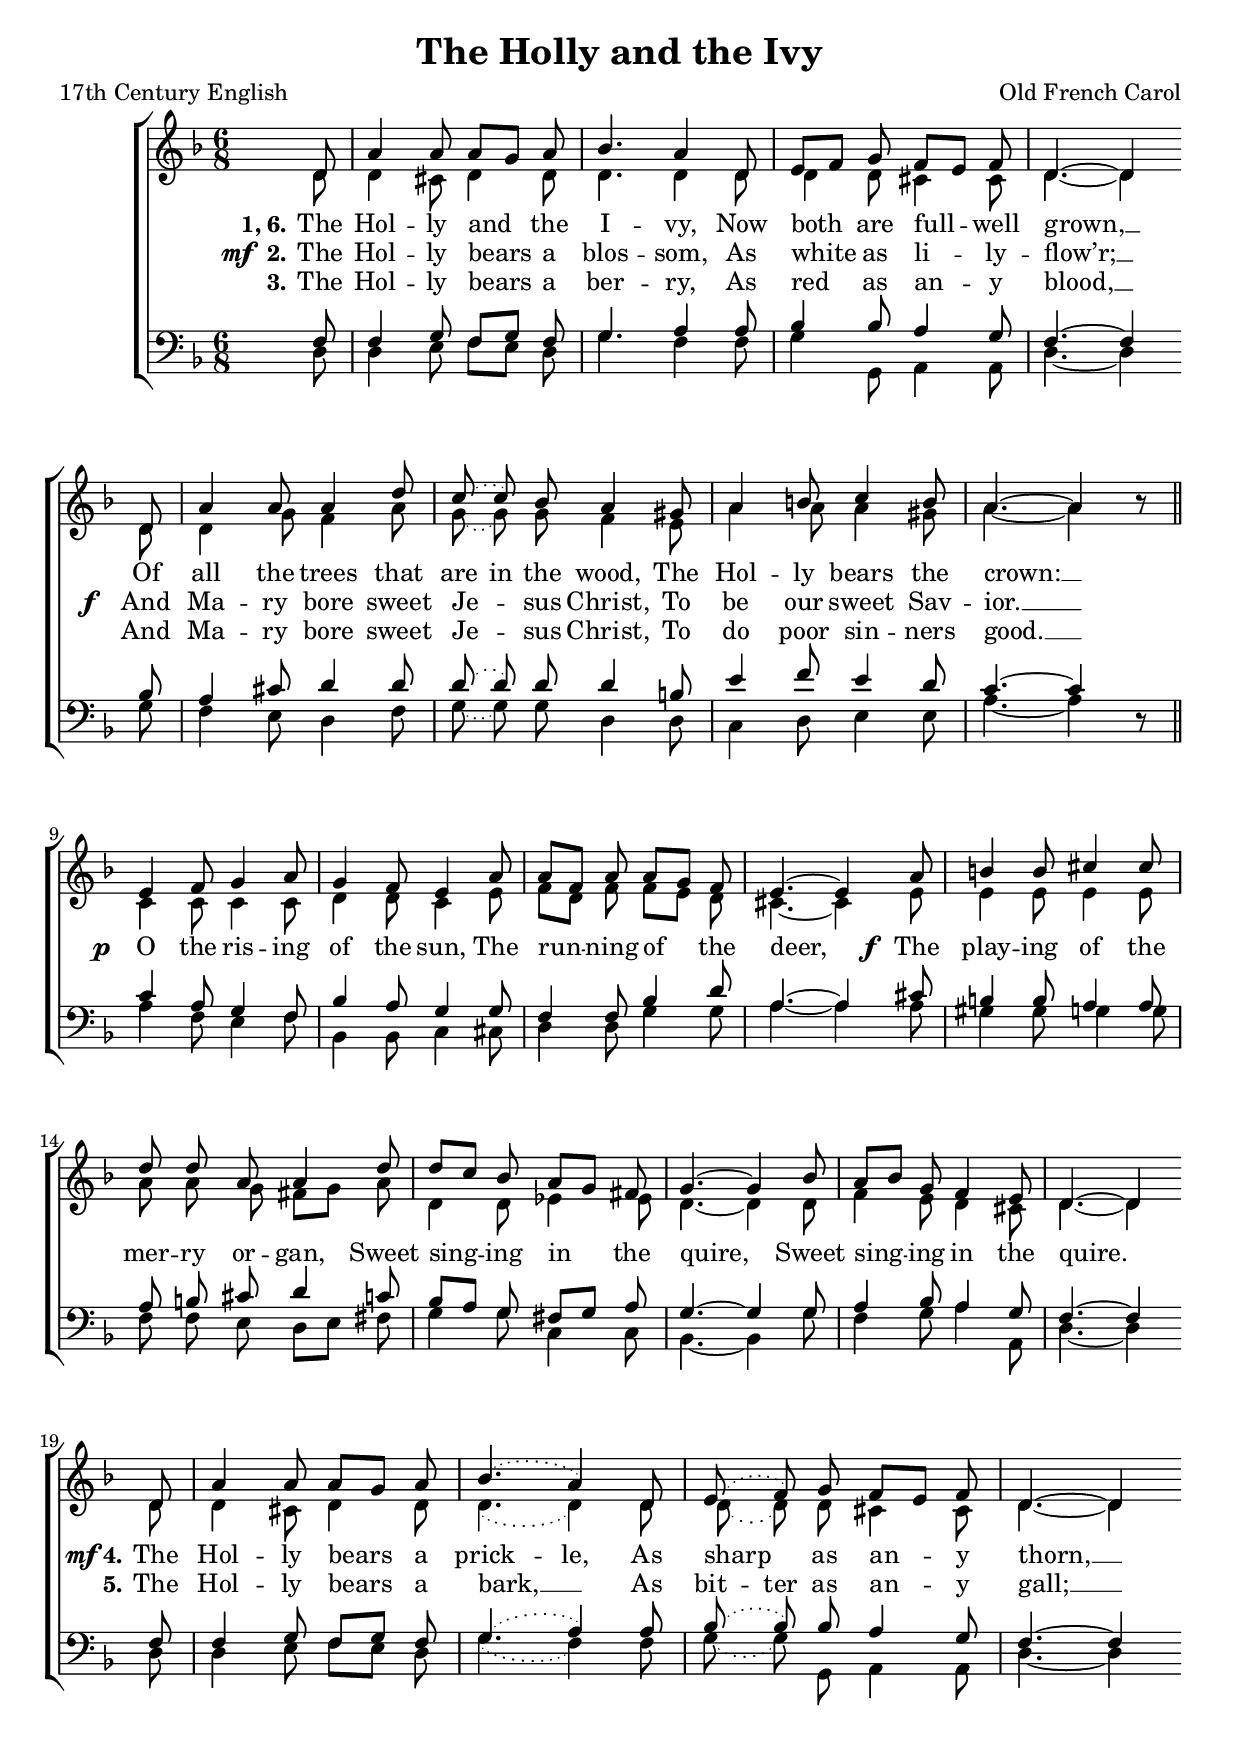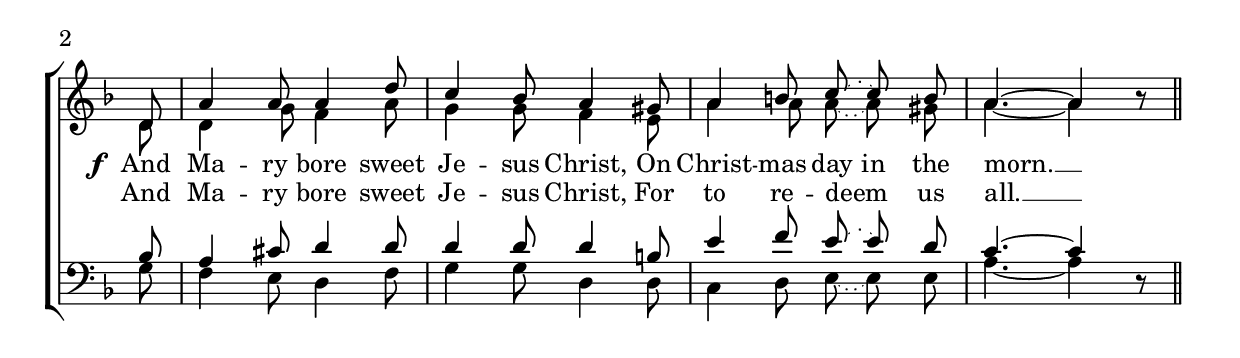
\version "2.14.2"
\include "util.ly"
\header {
  title = "The Holly and the Ivy"
  poet = "17th Century English"
  composer = "Old French Carol"
  %tagline = \markup { from \italic {Christmas Carols, New and Old}}
}

global = {
  \key f \major
  \time 6/8
  \autoBeamOff
  %\override DynamicLineSpanner #'staff-padding = #0.0
  %\override DynamicLineSpanner #'Y-extent = #'(-1 . 1)
}

sopMusic = \relative c' {
  \partial 8 d8 |
  a'4 a8 a[ g] a |
  bes4. a4 d,8 |
  e[ f] g f[ e] f |
  
  d4.~ d4 \bar""\break d8 |
  a'4 a8 a4 d8 |
  \slurDotted
  c8( c) bes8 a4 gis8 |
  a4 b8 c4 b8 |
  
  a4.~ a4 bes8\rest \bar "||" \break
  e,4 f8 g4 a8 |
  g4 f8 e4 a8 |
  a[ f] a a[ g] f |
  
  e4.~ e4 a8 |
  b4 b8 cis4 cis8 |
  d8 d8 a a4 d8 |
  
  d[ c] bes a[ g] fis |
  g4.~ g4 bes8 |
  a[ bes] g f4 e8 |
  \partial 8*5 d4.~ d4 \bar ":|" \break
  
  
  
  
  \partial 8 d8 |
  a'4 a8 a[ g] a |
  bes4.( a4) d,8 |
  e( f) g f[ e] f |
  
  d4.~ d4 \bar""\break d8 |
  a'4 a8 a4 d8 |
  c4 bes8 a4 gis8 |
  \tieDotted
  a4 b8 c8~ c b8 |
  
  \tieSolid
  a4.~ a4 bes8\rest \bar "||" 
}
sopWords = \lyricmode {
  
}

altoMusic = \relative c' {
  d8 |
  d4 cis8 d4 d8 |
  d4. d4 d8 |
  d4 d8 cis4 cis8 |
  
  d4.~ d4 d8 |
  d4 g8 f4 a8 |
  \slurDotted
  g8( g) g8 f4 e8 |
  a4 a8 a4 gis8 |
  
  a4.~ a4 s8 |
  c,4 c8 c4 c8 |
  d4 d8 c4 e8 |
  f[ d] f f[ e] d |
  
  cis4.~ cis4 e8 |
  e4 e8 e4 e8 |
  a a g fis[ g] a |
  
  d,4 d8 ees4 ees8 |
  d4.~ d4 d8 |
  f4 e8 d4 cis8 |
  d4.~ d4 |
  
  
  
  d8 |
  d4 cis8 d4 d8 |
  d4.( d4) d8 |
  d8( d) d8 cis4 cis8 |
  
  d4.~ d4 d8 |
  d4 g8 f4 a8 |
  g4 g8 f4 e8 |
  \tieDotted
  a4 a8 a~ a gis8 |
  
  \tieSolid
  a4.~ a4 s8 |
}
altoWords = {
  \dropLyricsXI
  \lyricmode {
    \set stanza = #"1, 6."
    The Hol -- ly and the I -- vy,
    Now both are full -- well grown, __
    \set ignoreMelismata = ##t
    Of all the trees that are in the wood,
    \unset ignoreMelismata
    The Hol -- ly bears the crown: __
  }
  \set stanza = \markup\dynamic"p  "
  \lyricmode {
    O the ris -- ing of the sun,
    The run -- ning of the deer,
  }
  \set stanza = \markup\dynamic"   f "
  \lyricmode {
    The play -- ing of the mer -- ry or -- gan,
    Sweet sing -- ing in the quire,
    Sweet sing -- ing in the quire.
    
  }
  \set stanza = \markup{\dynamic" mf" "4."}
  \lyricmode {
    The Hol -- ly bears a \set ignoreMelismata = ##t
    prick -- le,
    \unset ignoreMelismata
    As sharp as an -- y thorn, __
  }
  \set stanza = \markup\dynamic"f "
  \lyricmode {
    And Ma -- ry bore sweet Je -- sus Christ,
    On Christ -- mas \set ignoreMelismata = ##t day in the morn. __ _
  }
}
altoWordsII = {
  \dropLyricsXI
  \set stanza = \markup{\dynamic"mf " "2."}
  \lyricmode {
    The Hol -- ly bears a blos -- som,
    As white as li -- ly -- flow’r; __
  }
  \set stanza = \markup\dynamic"f  "
  \lyricmode {
    And Ma -- ry bore sweet Je -- sus Christ,
    To be our sweet Sav -- ior. __ ""
    
    \repeat unfold 33 \skip1
    \set stanza = #"5."
    The Hol -- ly bears a bark, __
    \set ignoreMelismata = ##t
    As bit -- ter 
    \unset ignoreMelismata
    as an -- y gall; __
    And Ma -- ry bore sweet Je -- sus Christ,
    For to re -- deem us all. __
  }
}
altoWordsIII = \lyricmode {
  \dropLyricsXI
  \set stanza = #"3."
  The Hol -- ly bears a ber -- ry,
  As red as an -- y blood, __
  And Ma -- ry bore sweet Je -- sus Christ,
  To do poor sin -- ners good. __
}
altoWordsIV = \lyricmode {
}
altoWordsV = \lyricmode {
}
altoWordsVI = \lyricmode {
  \set stanza = #"6."
}
tenorMusic = \relative c {
  f8 |
  f4 g8 f[ g] f |
  g4. a4 a8 |
  bes4 bes8 a4 g8 |
  
  f4.~f4 bes8 |
  a4 cis8 d4 d8 |
  \slurDotted
  d8( d) d8 d4 b8 |
  e4 f8 e4 d8 |
  
  c4.~ c4 s8 |
  c4 a8 g4 f8 |
  bes4 a8 g4 g8 |
  f4 f8 bes4 d8 |
  
  a4.~ a4 cis8 |
  b4 b8 a4 a8 |
  a b cis d4 c8 |
  
  bes[ a] g fis[ g] a |
  g4.~ g4 g8 |
  a4 bes8 a4 g8 |
  f4.~ f4 |
  
  
  
  
  
  f8 |
  f4 g8 f[ g] f |
  g4.( a4) a8 |
  bes8( bes) bes8 a4 g8 |
  
  f4.~f4 bes8 |
  a4 cis8 d4 d8 |
  d4 d8 d4 b8 |
  \tieDotted
  e4 f8 e~ e d8 |
  
  \tieSolid
  c4.~ c4 s8 |
}
tenorWords = \lyricmode {

}

bassMusic = \relative c {
  d8 |
  d4 e8 f[ e] d |
  g4. f4 f8 |
  g4 g,8 a4 a8 |
  
  d4.~ d4 g8 |
  f4 e8 d4 f8 |
  \slurDotted
  g8( g) g8 d4 d8 |
  c4 d8 e4 e8 |
  
  a4.~ a4 d,8\rest |
  a'4 f8 e4 f8 |
  bes,4 bes8 c4 cis8 |
  d4 d8 g4 g8 |
  
  a4.~ a4 a8 |
  gis4 gis8 g4 g8 |
  f f e d[ e] fis |
  
  g4 g8 c,4 c8 bes4.~ bes4 g'8 |
  f4 g8 a4 a,8 |
  d4.~ d4 |
  
  
  
  
  d8 |
  d4 e8 f[ e] d |
  g4.( f4) f8 |
  g8( g) g,8 a4 a8 |
  
  d4.~ d4 g8 |
  f4 e8 d4 f8 |
  g4 g8 d4 d8 |
  \tieDotted
  c4 d8 e~ e e8 |
  
  \tieSolid
  a4.~ a4 d,8\rest |
}
bassWords = \lyricmode {

}

pianoRH = \relative c' {
  
}
pianoLH = \relative c' {
  
}

\score {
  <<
   \new ChoirStaff <<
%    \new Lyrics = sopranos \with { \override VerticalAxisGroup #'nonstaff-relatedstaff-spacing = #'((basic-distance . 1)) }
    \new Staff = women <<
      \new Voice = "sopranos" { \voiceOne << \global \sopMusic >> }
      \new Voice = "altos" { \voiceTwo << \global \altoMusic >> }
    >>
    \new Lyrics \with { alignAboveContext = #"women" \override VerticalAxisGroup #'nonstaff-relatedstaff-spacing = #'((basic-distance . 1))} \lyricsto "sopranos" \sopWords
    \new Lyrics = "altosVI"  \with { alignBelowContext = #"women" \override VerticalAxisGroup #'nonstaff-relatedstaff-spacing = #'((basic-distance . 1))} \lyricsto "sopranos" \altoWordsVI
    \new Lyrics = "altosV"  \with { alignBelowContext = #"women" \override VerticalAxisGroup #'nonstaff-relatedstaff-spacing = #'((basic-distance . 1))} \lyricsto "sopranos" \altoWordsV
    \new Lyrics = "altosIV"  \with { alignBelowContext = #"women" \override VerticalAxisGroup #'nonstaff-relatedstaff-spacing = #'((basic-distance . 1))} \lyricsto "sopranos" \altoWordsIV
    \new Lyrics = "altosIII"  \with { alignBelowContext = #"women" \override VerticalAxisGroup #'nonstaff-relatedstaff-spacing = #'((basic-distance . 1))} \lyricsto "sopranos" \altoWordsIII
    \new Lyrics = "altosII"  \with { alignBelowContext = #"women" \override VerticalAxisGroup #'nonstaff-relatedstaff-spacing = #'((basic-distance . 1))} \lyricsto "sopranos" \altoWordsII
    \new Lyrics = "altos"  \with { alignBelowContext = #"women" \override VerticalAxisGroup #'nonstaff-relatedstaff-spacing = #'((padding . -0.9))} \lyricsto "sopranos" \altoWords
    \new Staff = men <<
      \clef bass
      \new Voice = "tenors" { \voiceOne << \global \tenorMusic >> }
      \new Voice = "basses" { \voiceTwo << \global \bassMusic >> }
    >>
    \new Lyrics \with { alignAboveContext = #"men" \override VerticalAxisGroup #'nonstaff-relatedstaff-spacing = #'((basic-distance . 1)) } \lyricsto "tenors" \tenorWords
    \new Lyrics \with { alignBelowContext = #"men" \override VerticalAxisGroup #'nonstaff-relatedstaff-spacing = #'((basic-distance . 1)) } \lyricsto "basses" \bassWords
  >>
%    \new PianoStaff << \new Staff { \new Voice { \pianoRH } } \new Staff { \clef "bass" \pianoLH } >>
  >>
  \layout { }
  \midi {
    \tempo 4 = 90
    \set Staff.midiInstrument = "flute"
  
    \context {
      \Voice
      \remove "Dynamic_performer"
    }
  }
}
